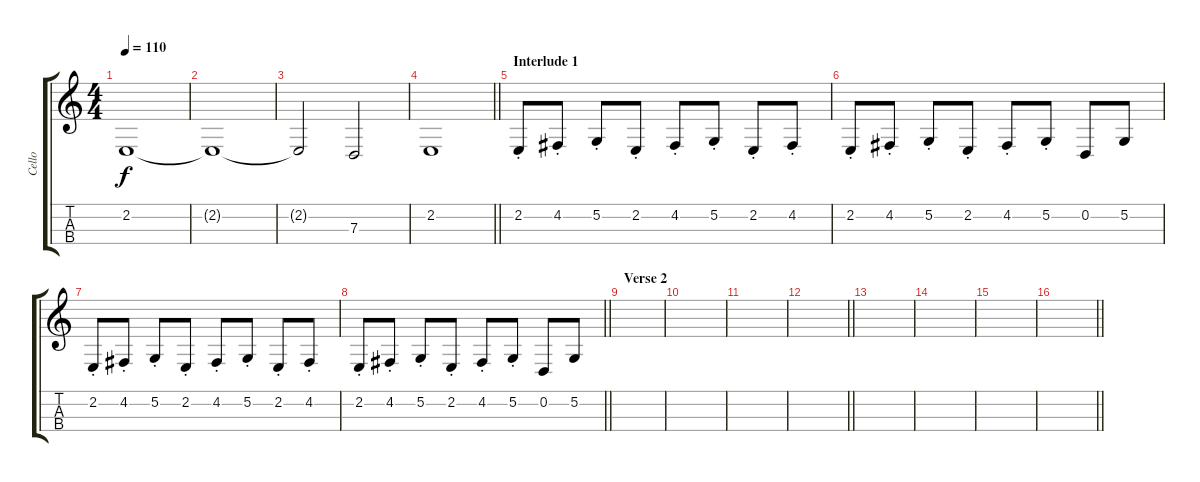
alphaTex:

\track ("Cello" "Cello") {instrument fiddle}
\staff {score tabs}
\tuning (A3 D3 G2 C2) {hide}
\ts (4 4)
\tempo 110
\clef g2
\ks c
2.2{t}.1{dy f} |
2.2{t}.1 |
2.2{t}.2 7.3.2 |
\barLineRight lightlight
2.2.1 |
\section ("" "Interlude 1")
2.2{st}.8 4.2{st}.8 5.2{st}.8 2.2{st}.8 4.2{st}.8 5.2{st}.8 2.2{st}.8 4.2{st}.8 |
2.2{st}.8 4.2{st}.8 5.2{st}.8 2.2{st}.8 4.2{st}.8 5.2{st}.8 0.2.8 5.2.8 |
2.2{st}.8 4.2{st}.8 5.2{st}.8 2.2{st}.8 4.2{st}.8 5.2{st}.8 2.2{st}.8 4.2{st}.8 |
\barLineRight lightlight
2.2{st}.8 4.2{st}.8 5.2{st}.8 2.2{st}.8 4.2{st}.8 5.2{st}.8 0.2.8 5.2.8 |
\section ("" "Verse 2")
|
|
|
\barLineRight lightlight
|
|
|
|
\barLineRight lightlight
